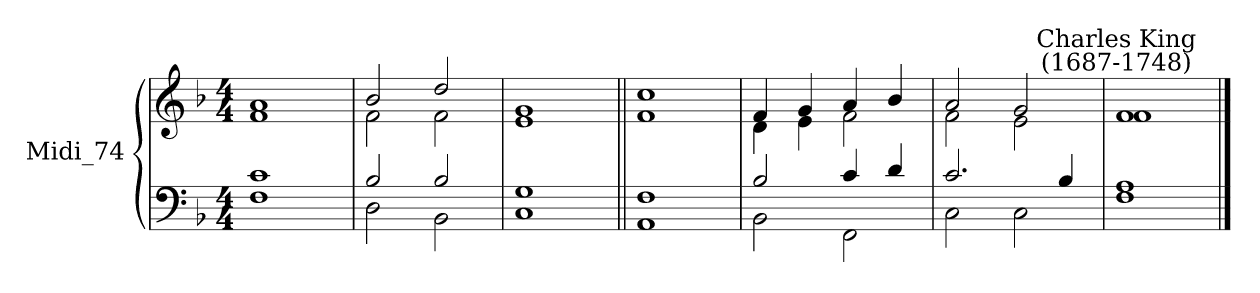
**kern	**kern
*part2	*part1
*staff2	*staff1
*I"Midi_74	*I"Midi_74
*clefF4	*clefG2
*k[b-]	*k[b-]
*F:	*F:
*M4/4	*M4/4
=1	=1
*^	*^
1c/	1F\	1a/	1f\
=2	=2	=2	=2
2B-/	2D\	2b-/	2f\
2B-/	2BB-\	2dd/	2f\
=3	=3	=3	=3
1G/	1C\	1g/	1e\
=4||	=4||	=4||	=4||
1F/	1AA\	1cc/	1f\
=5	=5	=5	=5
2B-/	2BB-\	4f/	4d\
.	.	4g/	4e\
4c/	2FF\	4a/	2f\
4d/	.	4b-/	.
=6	=6	=6	=6
2.c/	2C\	2a/	2f\
.	2C\	2g/	2e\
4B-/	.	.	.
=7	=7	=7	=7
!	!	!LO:TX:a:cj:t=Charles King\n(1687-1748)	!
1A/	1F\	1f/	1f\
*v	*v	*	*
*	*v	*v
==	==
*-	*-
